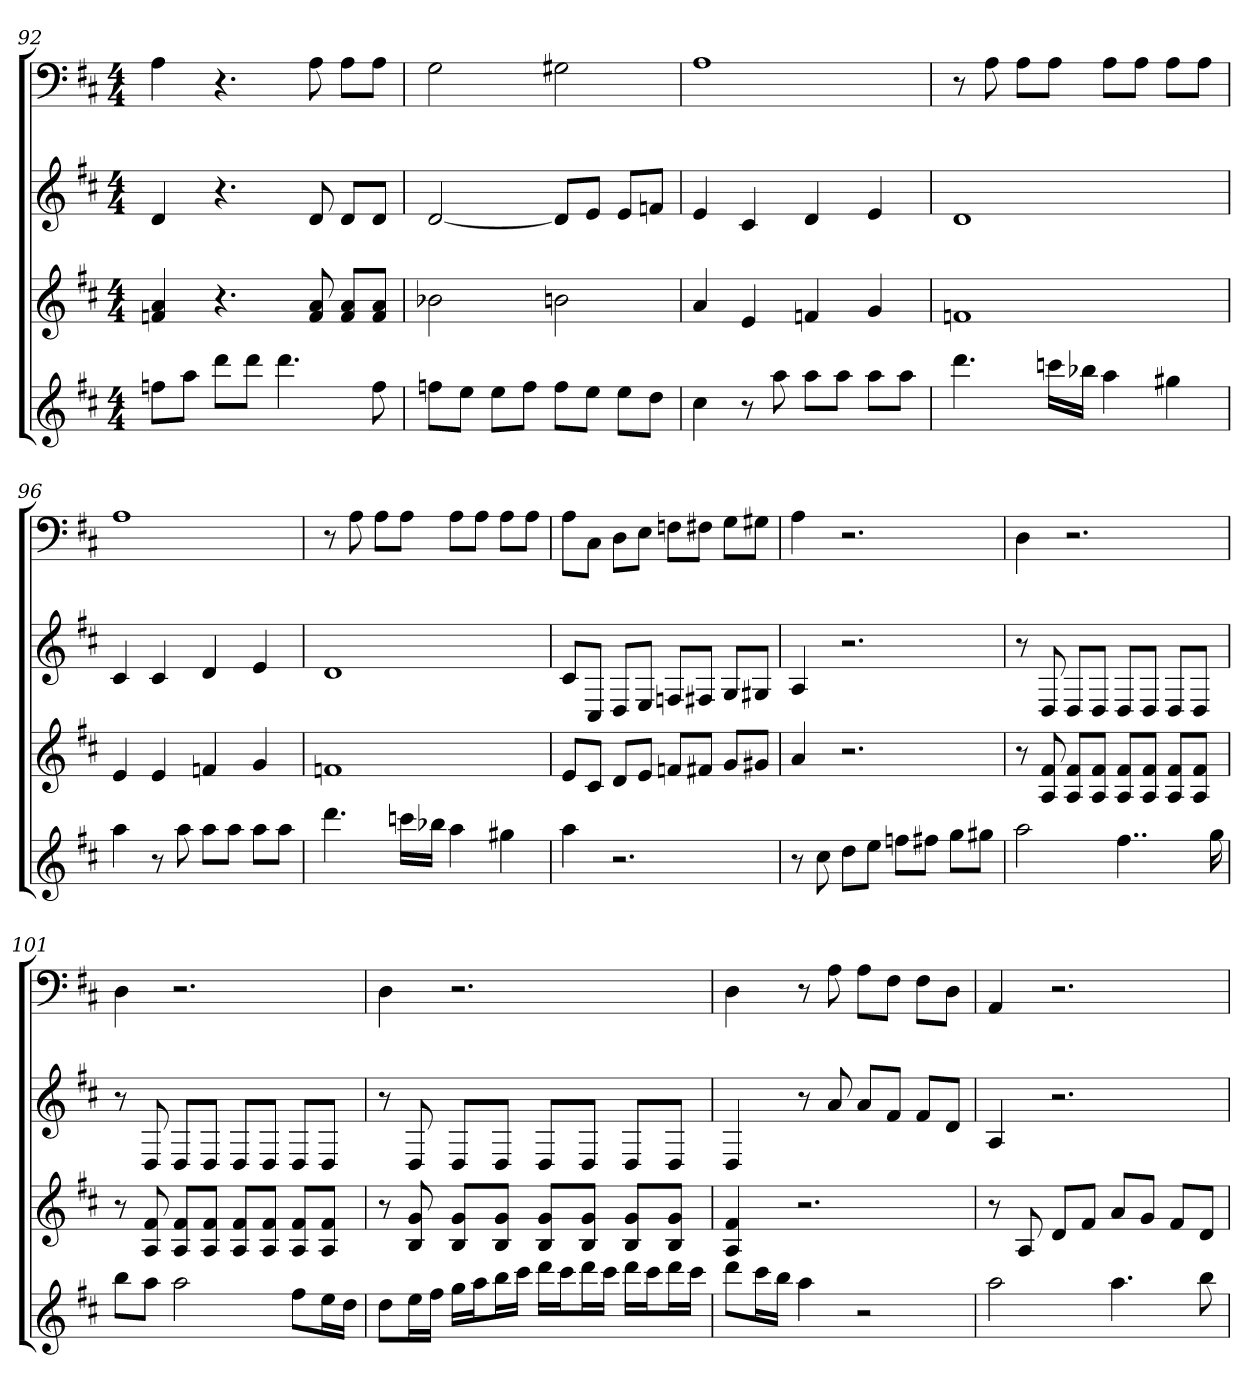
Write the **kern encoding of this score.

**kern	**kern	**kern	**kern
*part4	*part3	*part2	*part1
*staff4	*staff3	*staff2	*staff1
*k[f#c#]	*k[f#c#]	*k[f#c#]	*k[f#c#]
*D:	*D:	*D:	*D:
*M4/4	*M4/4	*M4/4	*M4/4
=92	=92	=92	=92
8ffnL	4fn 4a	4d	4A
8aaJ	.	.	.
8dddL	4.r	4.r	4.r
8dddJ	.	.	.
4.ddd	.	.	.
.	8f 8a	8d	8A
.	8f 8aL	8dL	8AL
8ff	8f 8aJ	8dJ	8AJ
=93	=93	=93	=93
8ffnL	2b-X	[2d	2G
8eeJ	.	.	.
8eeL	.	.	.
8ffJ	.	.	.
8ffL	2bn	8dL]	2G#X
8eeJ	.	8eJ	.
8eeL	.	8eL	.
8ddJ	.	8fnJ	.
=94	=94	=94	=94
4cc#	4a	4e	1A
8r	4e	4c#	.
8aa	.	.	.
8aaL	4fn	4d	.
8aaJ	.	.	.
8aaL	4g	4e	.
8aaJ	.	.	.
=95	=95	=95	=95
4.ddd	1fn	1d	8r
.	.	.	8A
.	.	.	8AL
16cccnLL	.	.	8AJ
16bb-XJJ	.	.	.
4aa	.	.	8AL
.	.	.	8AJ
4gg#X	.	.	8AL
.	.	.	8AJ
=96	=96	=96	=96
4aa	4e	4c#	1A
8r	4e	4c#	.
8aa	.	.	.
8aaL	4fn	4d	.
8aaJ	.	.	.
8aaL	4g	4e	.
8aaJ	.	.	.
=97	=97	=97	=97
4.ddd	1fn	1d	8r
.	.	.	8A
.	.	.	8AL
16cccnLL	.	.	8AJ
16bb-XJJ	.	.	.
4aa	.	.	8AL
.	.	.	8AJ
4gg#X	.	.	8AL
.	.	.	8AJ
=98	=98	=98	=98
4aa	8eL	8c#L	8AL
.	8c#J	8C#J	8C#J
2.r	8dL	8DL	8DL
.	8eJ	8EJ	8EJ
.	8fnL	8FnL	8FnL
.	8f#XJ	8F#XJ	8F#XJ
.	8gL	8GL	8GL
.	8g#XJ	8G#XJ	8G#XJ
=99	=99	=99	=99
8r	4a	4A	4A
8cc#	.	.	.
8ddL	2.r	2.r	2.r
8eeJ	.	.	.
8ffnL	.	.	.
8ff#XJ	.	.	.
8ggL	.	.	.
8gg#XJ	.	.	.
=100	=100	=100	=100
2aa	8r	8r	4D
.	8A 8f#	8D	.
.	8A 8f#L	8DL	2.r
.	8A 8f#J	8DJ	.
4..ff#	8A 8f#L	8DL	.
.	8A 8f#J	8DJ	.
.	8A 8f#L	8DL	.
.	8A 8f#J	8DJ	.
16gg	.	.	.
=101	=101	=101	=101
8bbL	8r	8r	4D
8aaJ	8A 8f#	8D	.
2aa	8A 8f#L	8DL	2.r
.	8A 8f#J	8DJ	.
.	8A 8f#L	8DL	.
.	8A 8f#J	8DJ	.
8ff#L	8A 8f#L	8DL	.
16eeL	8A 8f#J	8DJ	.
16ddJJ	.	.	.
=102	=102	=102	=102
8ddL	8r	8r	4D
16eeL	8B 8g	8D	.
16ff#JJ	.	.	.
16ggLL	8B 8gL	8DL	2.r
16aaJ	.	.	.
16bbL	8B 8gJ	8DJ	.
16ccc#JJ	.	.	.
16dddLL	8B 8gL	8DL	.
16ccc#J	.	.	.
16dddL	8B 8gJ	8DJ	.
16ccc#JJ	.	.	.
16dddLL	8B 8gL	8DL	.
16ccc#J	.	.	.
16dddL	8B 8gJ	8DJ	.
16ccc#JJ	.	.	.
=103	=103	=103	=103
8dddL	4A 4f#	4D	4D
16ccc#L	.	.	.
16bbJJ	.	.	.
4aa	2.r	8r	8r
.	.	8a	8A
2r	.	8aL	8AL
.	.	8f#J	8F#J
.	.	8f#L	8F#L
.	.	8dJ	8DJ
=104	=104	=104	=104
2aa	8r	4A	4AA
.	8A	.	.
.	8dL	2.r	2.r
.	8f#J	.	.
4.aa	8aL	.	.
.	8gJ	.	.
.	8f#L	.	.
8bb	8dJ	.	.
=	=	=	=
*-	*-	*-	*-
